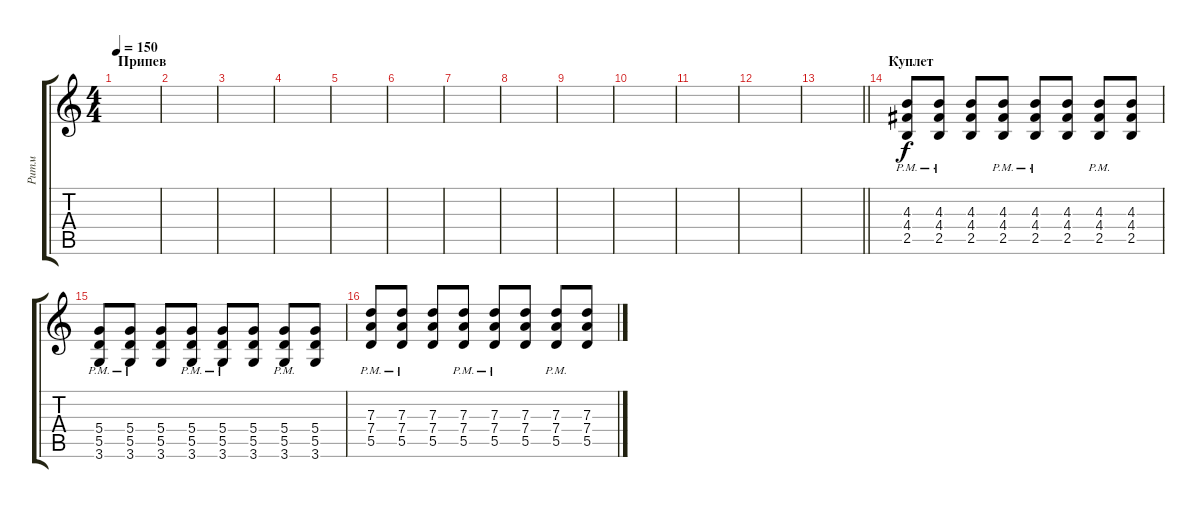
\track ("Ритм" "Ритм") {instrument distortionguitar}
\staff {score tabs}
\tuning (E4 B3 G3 D3 A2 E2) {hide}
\ts (4 4)
\section ("" "Припев")
\tempo 150
\clef g2
\ks c
|
|
|
|
|
|
|
|
|
|
|
|
\barLineRight lightlight
|
\section ("" "Куплет")
(4.3{pm} 4.4{pm} 2.5{pm}).8 (4.3{pm} 4.4{pm} 2.5{pm}).8 (4.3 4.4 2.5).8 (4.3{pm} 4.4{pm} 2.5{pm}).8 (4.3{pm} 4.4{pm} 2.5{pm}).8 (4.3 4.4 2.5).8 (4.3{pm} 4.4{pm} 2.5{pm}).8 (4.3 4.4 2.5).8 |
(5.4{pm} 5.5{pm} 3.6{pm}).8 (5.4{pm} 5.5{pm} 3.6{pm}).8 (5.4 5.5 3.6).8 (5.4{pm} 5.5{pm} 3.6{pm}).8 (5.4{pm} 5.5{pm} 3.6{pm}).8 (5.4 5.5 3.6).8 (5.4{pm} 5.5{pm} 3.6{pm}).8 (5.4 5.5 3.6).8 |
(7.3{pm} 7.4{pm} 5.5{pm}).8 (7.3{pm} 7.4{pm} 5.5{pm}).8 (7.3 7.4 5.5).8 (7.3{pm} 7.4{pm} 5.5{pm}).8 (7.3{pm} 7.4{pm} 5.5{pm}).8 (7.3 7.4 5.5).8 (7.3{pm} 7.4{pm} 5.5{pm}).8 (7.3 7.4 5.5).8
